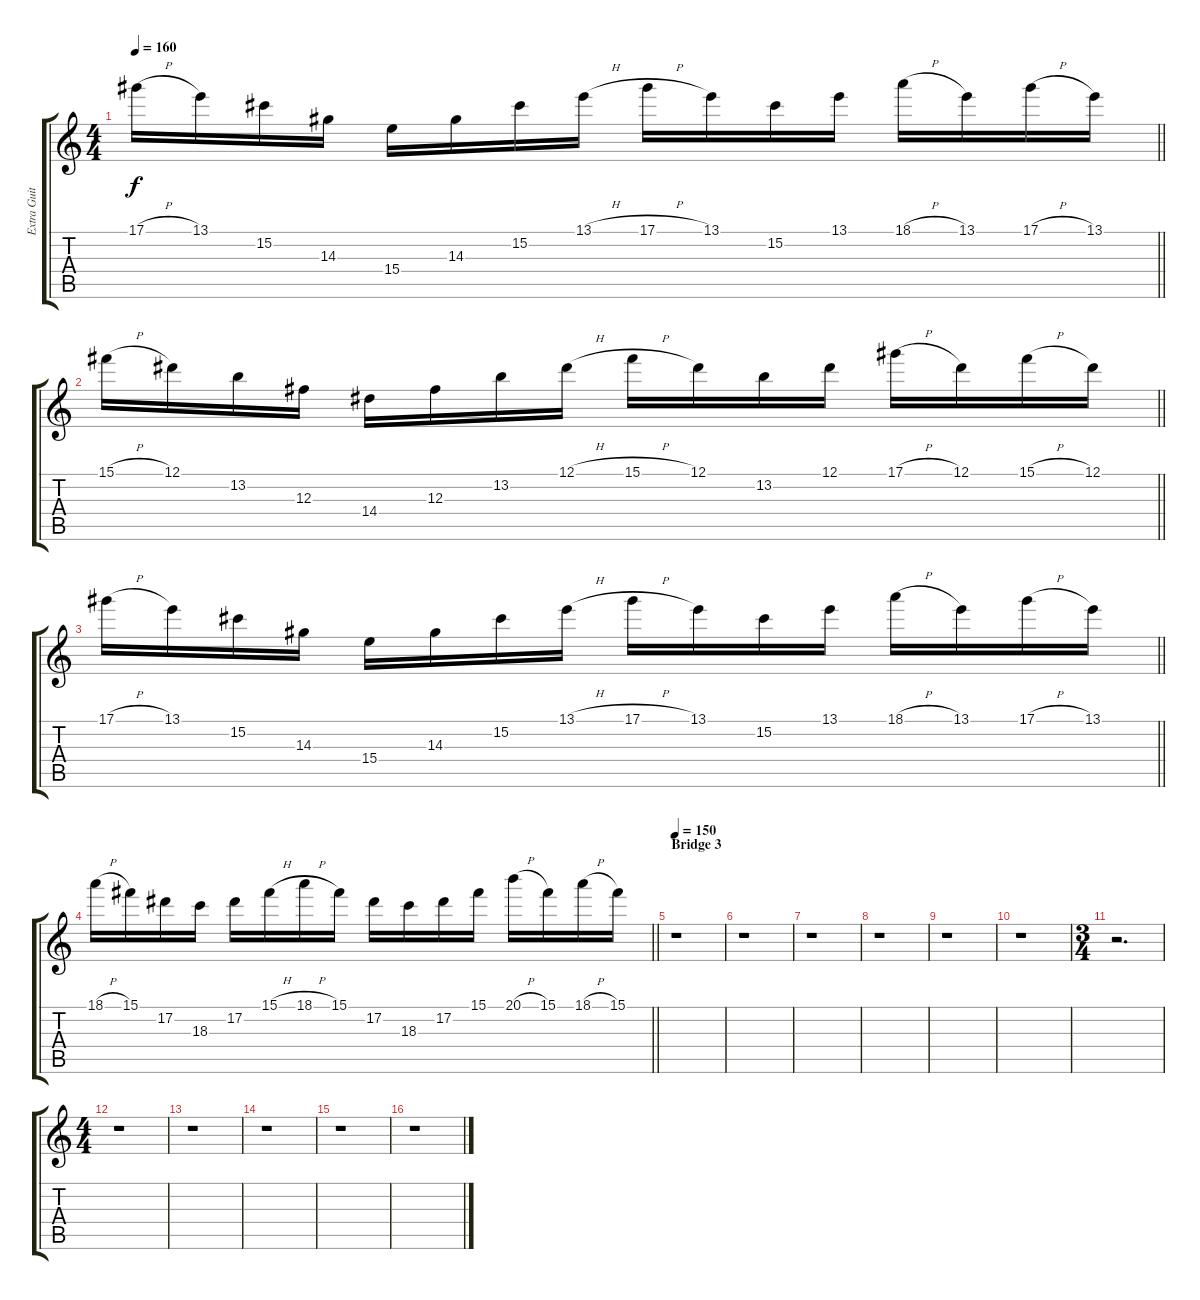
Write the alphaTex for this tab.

\track ("Extra Guitar 1" "Extra Guit") {instrument distortionguitar}
\staff {score tabs}
\tuning (Eb4 Bb3 Gb3 Db3 Ab2 D2) {hide}
\ts (4 4)
\tempo 160
\clef g2
\barLineRight lightlight
\ks c
17.1{h}.16{dy f} 13.1.16 15.2.16 14.3.16 15.4.16 14.3.16 15.2.16 13.1{h}.16 17.1{h}.16 13.1.16 15.2.16 13.1.16 18.1{h}.16 13.1.16 17.1{h}.16 13.1.16 |
\barLineRight lightlight
15.1{h}.16 12.1.16 13.2.16 12.3.16 14.4.16 12.3.16 13.2.16 12.1{h}.16 15.1{h}.16 12.1.16 13.2.16 12.1.16 17.1{h}.16 12.1.16 15.1{h}.16 12.1.16 |
\barLineRight lightlight
17.1{h}.16 13.1.16 15.2.16 14.3.16 15.4.16 14.3.16 15.2.16 13.1{h}.16 17.1{h}.16 13.1.16 15.2.16 13.1.16 18.1{h}.16 13.1.16 17.1{h}.16 13.1.16 |
\barLineRight lightlight
18.1{h}.16 15.1.16 17.2.16 18.3.16 17.2.16 15.1{h}.16 18.1{h}.16 15.1.16 17.2.16 18.3.16 17.2.16 15.1.16 20.1{h}.16 15.1.16 18.1{h}.16 15.1.16 |
\section ("" "Bridge 3")
\tempo 150
r.1{balance 16} |
r.1 |
r.1 |
r.1 |
r.1 |
r.1 |
\ts (3 4)
r.2{d} |
\ts (4 4)
r.1 |
r.1 |
r.1 |
r.1 |
r.1
